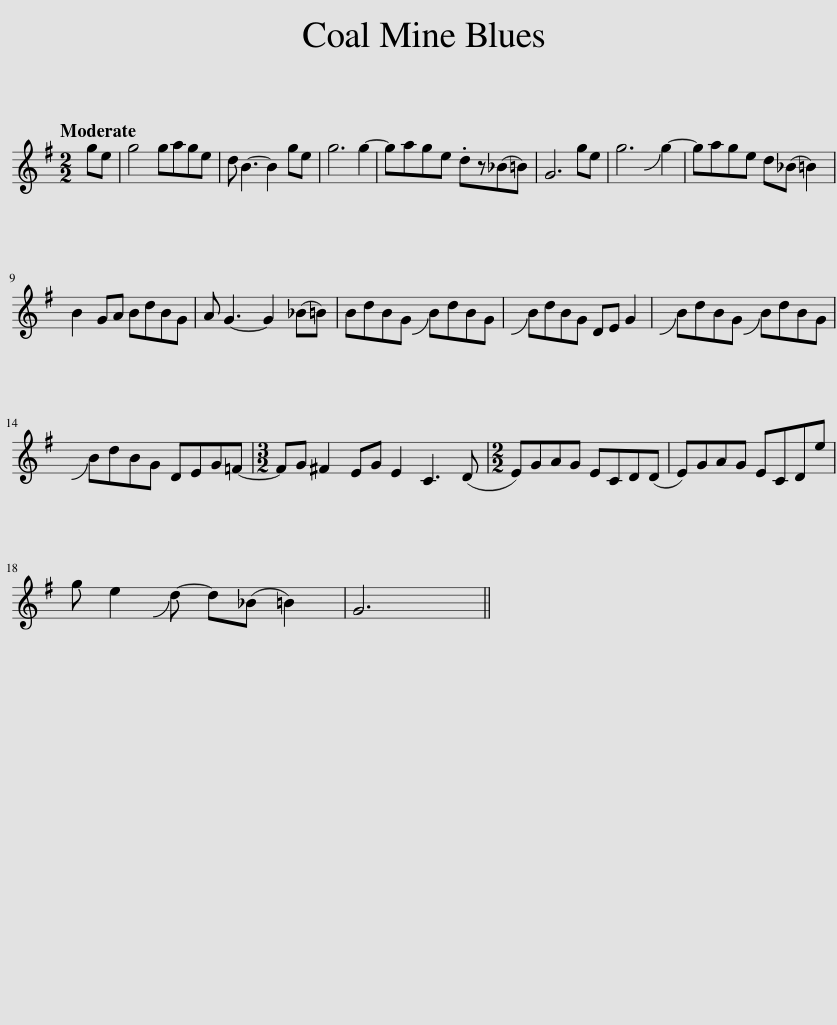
X:1
L:1/8
Q:1/4=120
M:2/2
I:linebreak $
K:G
V:1 treble
V:1
 ge | g4 gage | d B3- B2 ge | g6 g2- | gage .dz(_B=B) | %5
 G6 ge | g6 !slide!g2- | gage d(_B =B2) |$ B2 GA BdBG | A G3- G2 (_B=B) | %10
 BdBG !slide!BdBG | !slide!BdBG DE G2 | !slide!BdBG !slide!BdBG |$ !slide!BdBG DEG=F- |[M:3/2] FG ^F2 EG E2 C3 (D | %15
[M:2/2] E)GAG ECD(D | E)GAG ECDe |$ g e2 !slide!d- d(_B =B2) | G6 || %19
